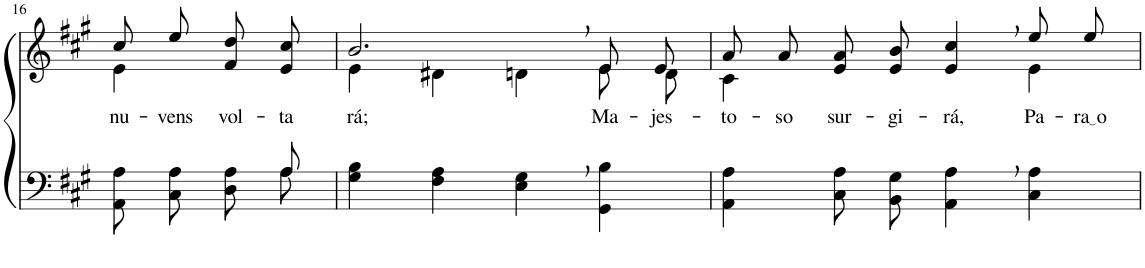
**kern	**kern	**text
*part2	*part1	*part1
*staff2	*staff1	*staff1
*I"Parte III e IV	*I"Parte I e II	*
!!LO:PB:g=z
*clefF4	*clefG2	*
*k[f#c#g#]	*k[f#c#g#]	*
*M4/4	*M4/4	*
=16	=16	=16
*^	*^	*
!	!	!	!	!LO:LY:b
4.ryy	8AA\ 8A\L	8cc#/L	4e\	nu-
!	!	!	!	!LO:LY:b
.	8C#\ 8A\J	8ee/J	.	-vens
!	!	!	!	!LO:LY:b
.	8D\ 8A\L	8f#/ 8dd/L	4ryy	vol-
!	!	!	!	!LO:LY:b
8A/	8A\J	8e/ 8cc#/J	.	-ta-
=17	=17	=17	=17	=17
!	!	!	!	!LO:LY:b
*v	*v	*	*	*
4G#\ 4B\	2.b,/	4e\	-rá;
4F#\ 4A\	.	4d#X\	.
4E\, 4G#\,	.	4dn\	.
!	!	!	!LO:LY:b
4GG#\ 4B\	8e/L	8e\L	Ma-
!	!	!	!LO:LY:b
.	8e/J	8d\J	-jes-
=18	=18	=18	=18
!	!	!	!LO:LY:b
4AA\ 4A\	8a/L	4c#\	-to-
!	!	!	!LO:LY:b
.	8a/J	.	-so
!	!	!	!LO:LY:b
8C#\ 8A\L	8e/ 8a/L	2ryy	sur-
!	!	!	!LO:LY:b
8BB\ 8G#\J	8e/ 8b/J	.	-gi-
!	!	!	!LO:LY:b
4AA\, 4A\,	4e/, 4cc#/,	.	-rá,
!	!	!	!LO:LY:b
4C#\ 4A\	8ee/L	4e\	Pa-
!	!	!	!LO:LY:b
.	8ee/J	.	ra o
*	*v	*v	*
=	=	=
*-	*-	*-
